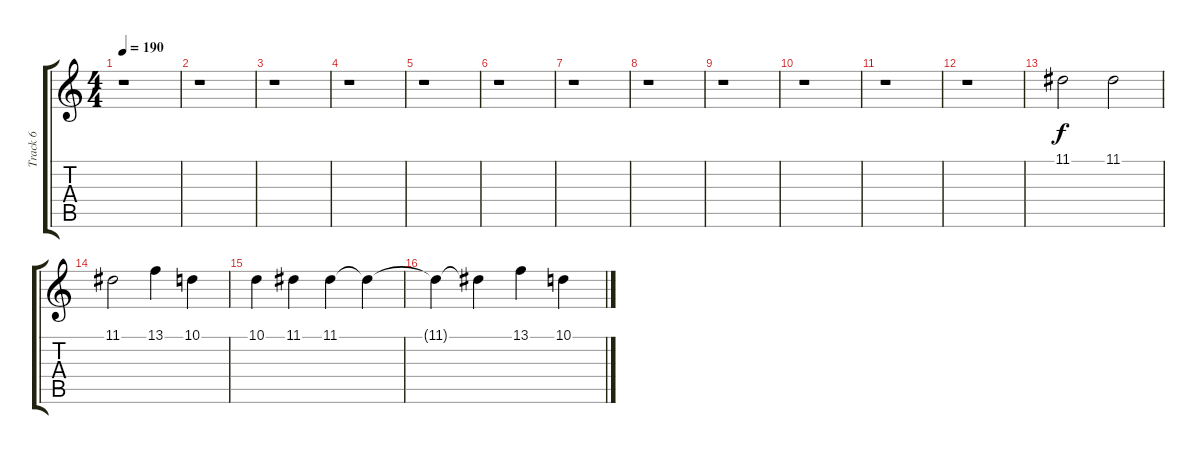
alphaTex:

\track ("Track 6" "Track 6") {instrument viola}
\staff {score tabs}
\tuning (E4 B3 G3 D3 A2 D2) {hide}
\ts (4 4)
\tempo 190
\clef g2
\ks c
r.1{dy f} |
r.1 |
r.1 |
r.1 |
r.1 |
r.1 |
r.1 |
r.1 |
r.1 |
r.1 |
r.1 |
r.1 |
11.1.2 11.1.2 |
11.1.2 13.1.4 10.1.4 |
10.1.4 11.1.4 11.1.4 11.1{t}.4 |
11.1{t}.4 11.1{t}.4 13.1.4 10.1.4
